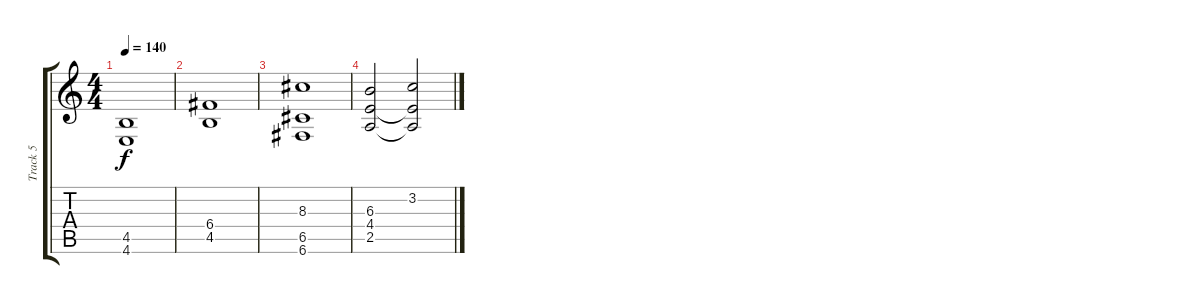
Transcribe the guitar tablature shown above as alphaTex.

\track ("Track 5" "Track 5") {instrument distortionguitar}
\staff {score tabs}
\tuning (D4 A3 F3 C3 G2 C2) {hide}
\ts (4 4)
\tempo 140
\clef g2
\ks c
(4.5 4.6).1{dy f} |
(6.4 4.5).1 |
(8.3 6.5 6.6).1 |
(6.3 4.4 2.5).2 (3.2 4.4{t} 2.5{t}).2
